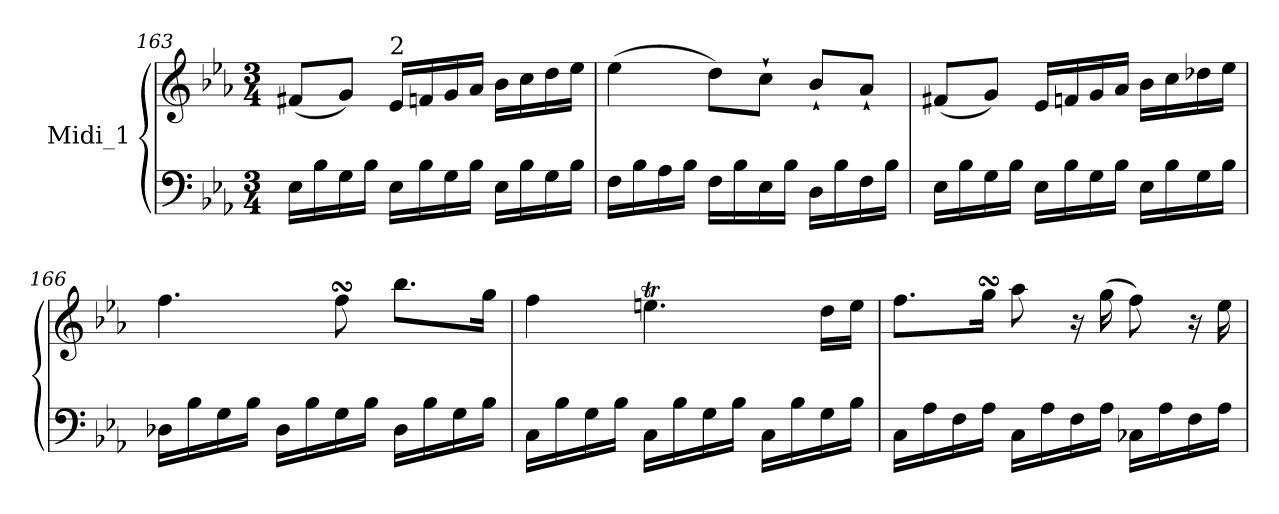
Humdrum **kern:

**kern	**kern
*part1	*part1
*staff2	*staff1
*I"Midi_1	*
!!LO:LB:g=z
*clefF4	*clefG2
*k[b-e-a-]	*k[b-e-a-]
*E-:	*E-:
*M3/4	*M3/4
=163	=163
16E-\LL	(8f#X/L
16B-\	.
16G\	8g/J)
16B-\JJ	.
!	!LO:TX:a:t=2
16E-\LL	16e-/LL
16B-\	16fn/
16G\	16g/
16B-\JJ	16a-/JJ
16E-\LL	16b-\LL
16B-\	16cc\
16G\	16dd\
16B-\JJ	16ee-\JJ
=164	=164
16F\LL	(>4ee-\
16B-\	.
16A-\	.
16B-\JJ	.
16F\LL	8dd\L)
16B-\	.
16E-\	8cc`\J
16B-\JJ	.
16D\LL	8b-`/L
16B-\	.
16F\	8a-`/J
16B-\JJ	.
=165	=165
16E-\LL	(8f#X/L
16B-\	.
16G\	8g/J)
16B-\JJ	.
16E-\LL	16e-/LL
16B-\	16fn/
16G\	16g/
16B-\JJ	16a-/JJ
16E-\LL	16b-\LL
16B-\	16cc\
16G\	16dd-X\
16B-\JJ	16ee-\JJ
!!LO:LB:g=z
=166	=166
16D-X\LL	4.ff\
16B-\	.
16G\	.
16B-\JJ	.
16D-\LL	.
16B-\	.
16G\	8ffsSSS\
16B-\JJ	.
16D-\LL	8.bb-\L
16B-\	.
16G\	.
16B-\JJ	16gg\Jk
=167	=167
16C\LL	4ff\
16B-\	.
16G\	.
16B-\JJ	.
16C\LL	4.eent\
16B-\	.
16G\	.
16B-\JJ	.
16C\LL	.
16B-\	.
16G\	16dd\LL
16B-\JJ	16ee\JJ
=168	=168
16C\LL	8.ff\L
16A-\	.
16F\	.
16A-\JJ	16ggsSsS\Jk
16C\LL	8aa-\
16A-\	.
16F\	16r
16A-\JJ	(>16gg\
16C-X\LL	8ff\)
16A-\	.
16F\	16r
16A-\JJ	16ee-\
=	=
*-	*-
